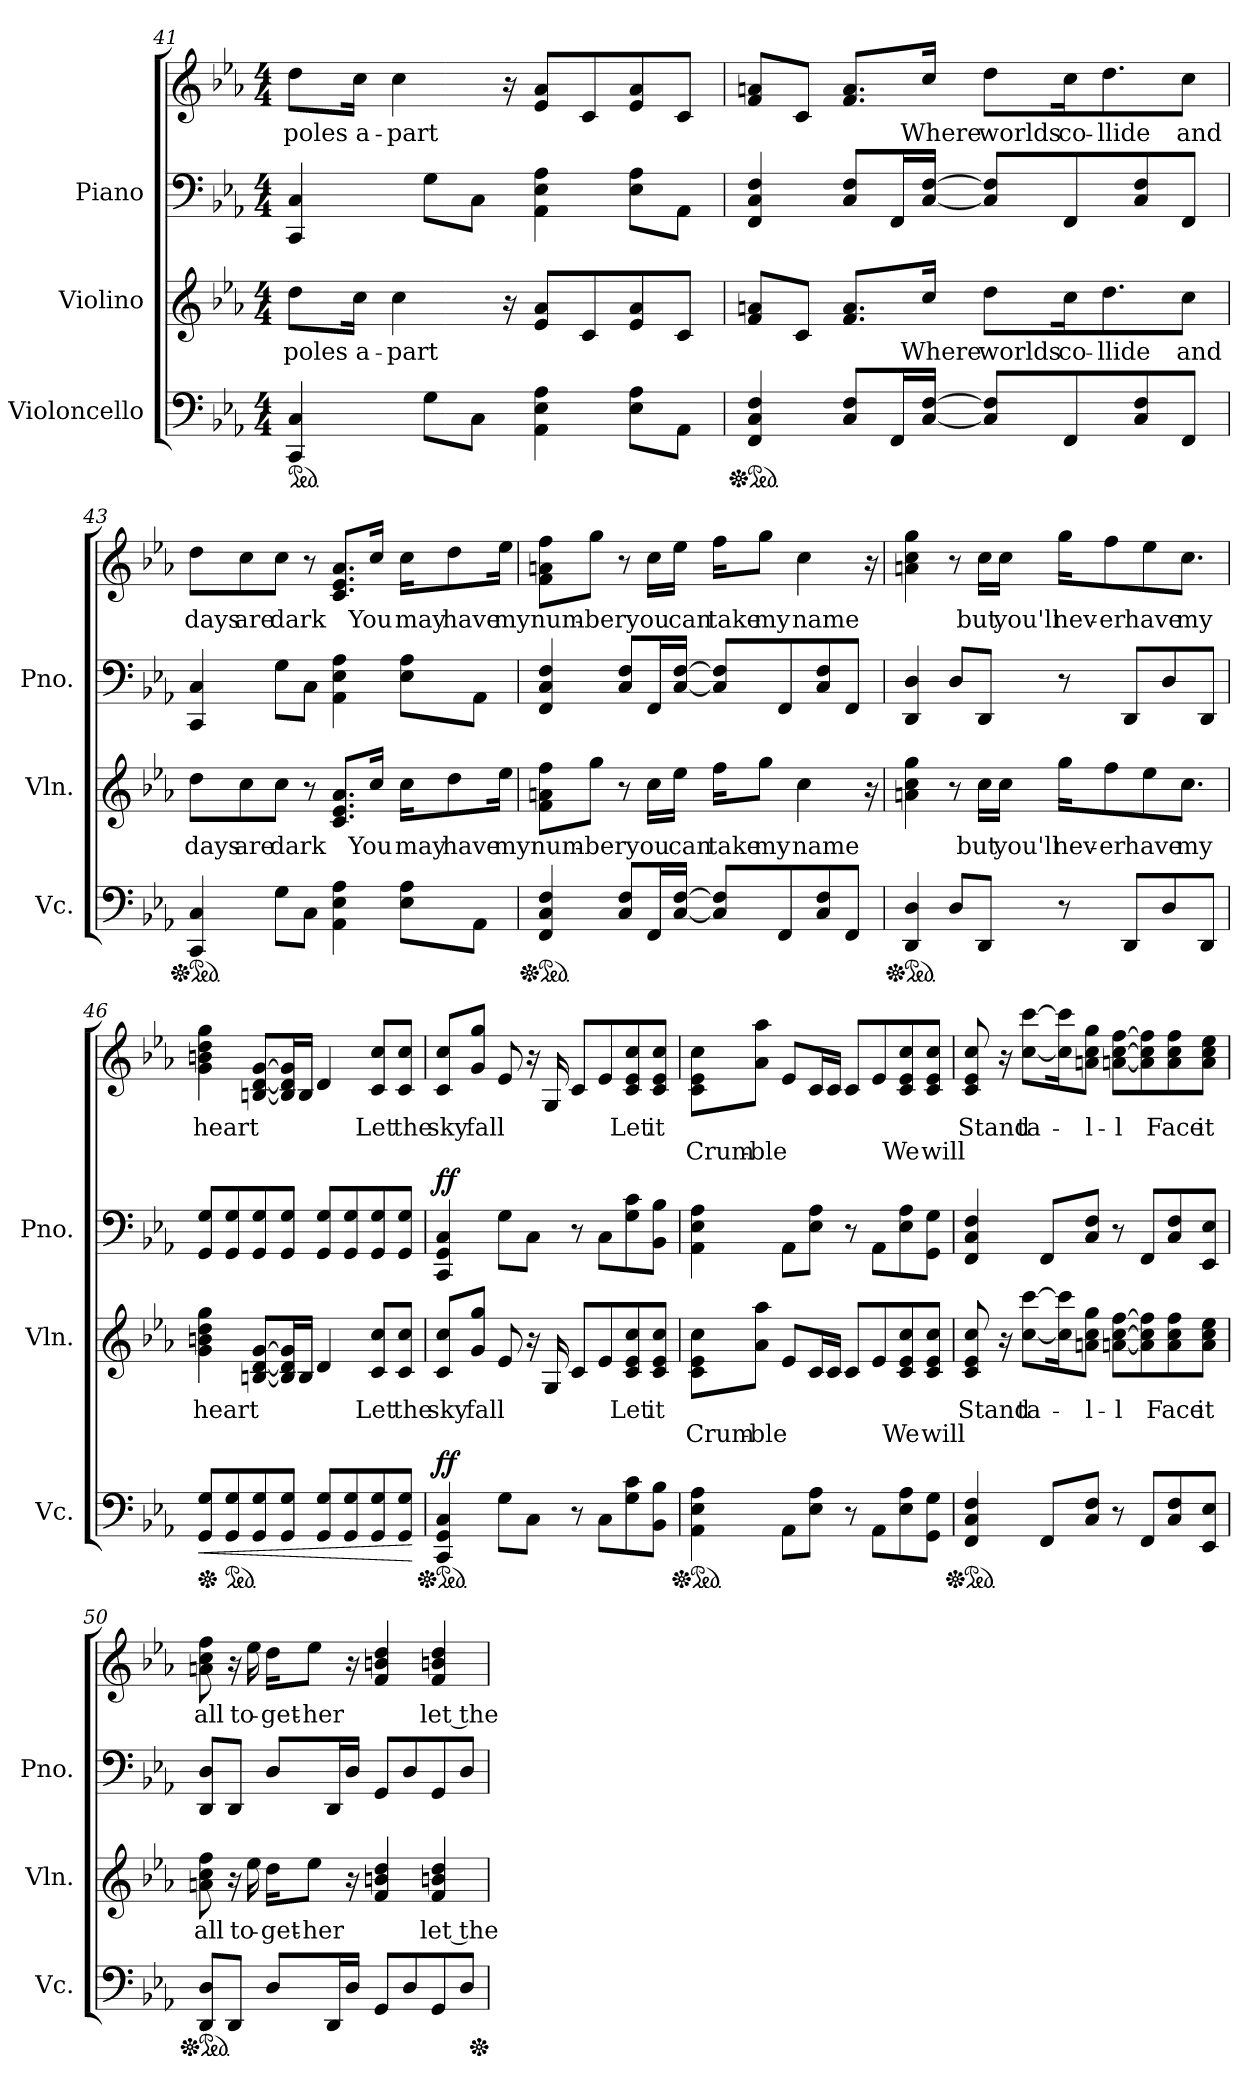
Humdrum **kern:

**kern	**dynam	**kern	**text	**text	**kern	**kern	**text	**text	**dynam
*part3	*part3	*part2	*part2	*part2	*part1	*part1	*part1	*part1	*part1
*staff4	*staff4	*staff3	*staff3	*staff3	*staff2	*staff1	*staff1	*staff1	*staff1/2
*I"Violoncello	*	*I"Violino	*	*	*I"Piano	*	*	*	*
*I'Vc.	*	*I'Vln.	*	*	*I'Pno.	*	*	*	*
!!LO:LB:g=z
*clefF4	*	*clefG2	*	*	*clefF4	*clefG2	*	*	*
*k[b-e-a-]	*	*k[b-e-a-]	*	*	*k[b-e-a-]	*k[b-e-a-]	*	*	*
*M4/4	*	*M4/4	*	*	*M4/4	*M4/4	*	*	*
*ped	*	*	*	*	*	*	*	*	*
=41	=41	=41	=41	=41	=41	=41	=41	=41	=41
!	!	!	!LO:LY:b	!	!	!	!LO:LY:b	!	!
4CC/ 4C/	.	8dd\L	poles	.	4CC/ 4C/	8dd\L	poles	.	.
!	!	!	!LO:LY:b	!	!	!	!LO:LY:b	!	!
.	.	16cc\Jk	a-	.	.	16cc\Jk	a-	.	.
!	!	!	!LO:LY:b	!	!	!	!LO:LY:b	!	!
.	.	4cc\	-part	.	.	4cc\	-part	.	.
8G\L	.	.	.	.	8G\L	.	.	.	.
8C\J	.	.	.	.	8C\J	.	.	.	.
.	.	16r	.	.	.	16r	.	.	.
4AA-\ 4E-\ 4A-\	.	8e-/ 8a-/L	.	.	4AA-\ 4E-\ 4A-\	8e-/ 8a-/L	.	.	.
.	.	8c/	.	.	.	8c/	.	.	.
8E-\ 8A-\L	.	8e-/ 8a-/	.	.	8E-\ 8A-\L	8e-/ 8a-/	.	.	.
8AA-\J	.	8c/J	.	.	8AA-\J	8c/J	.	.	.
=42	=42	=42	=42	=42	=42	=42	=42	=42	=42
*Xped	*	*	*	*	*	*	*	*	*
*ped	*	*	*	*	*	*	*	*	*
4FF/ 4C/ 4F/	.	8f/ 8an/L	.	.	4FF/ 4C/ 4F/	8f/ 8an/L	.	.	.
.	.	8c/J	.	.	.	8c/J	.	.	.
8C/ 8F/L	.	8.f/ 8.a/L	.	.	8C/ 8F/L	8.f/ 8.a/L	.	.	.
16FF/L	.	.	.	.	16FF/L	.	.	.	.
!	!	!	!LO:LY:b	!	!	!	!LO:LY:b	!	!
[16C/ [16F/JJ	.	16cc/Jk	Where	.	[16C/ [16F/JJ	16cc/Jk	Where	.	.
!	!	!	!LO:LY:b	!	!	!	!LO:LY:b	!	!
8C/] 8F/]L	.	8dd\L	worlds	.	8C/] 8F/]L	8dd\L	worlds	.	.
!	!	!	!LO:LY:b	!	!	!	!LO:LY:b	!	!
8FF/	.	16cc\K	co-	.	8FF/	16cc\K	co-	.	.
!	!	!	!LO:LY:b	!	!	!	!LO:LY:b	!	!
.	.	8.dd\	llide	.	.	8.dd\	llide	.	.
8C/ 8F/	.	.	.	.	8C/ 8F/	.	.	.	.
!	!	!	!LO:LY:b	!	!	!	!LO:LY:b	!	!
8FF/J	.	8cc\J	and	.	8FF/J	8cc\J	and	.	.
!!LO:PB:g=z
=43	=43	=43	=43	=43	=43	=43	=43	=43	=43
*Xped	*	*	*	*	*	*	*	*	*
*ped	*	*	*	*	*	*	*	*	*
!	!	!	!LO:LY:b	!	!	!	!LO:LY:b	!	!
4CC/ 4C/	.	8dd\L	days	.	4CC/ 4C/	8dd\L	days	.	.
!	!	!	!LO:LY:b	!	!	!	!LO:LY:b	!	!
.	.	8cc\	are	.	.	8cc\	are	.	.
!	!	!	!LO:LY:b	!	!	!	!LO:LY:b	!	!
8G\L	.	8cc\J	dark	.	8G\L	8cc\J	dark	.	.
8C\J	.	8r	.	.	8C\J	8r	.	.	.
4AA-\ 4E-\ 4A-\	.	8.c/ 8.e-/ 8.a-/L	.	.	4AA-\ 4E-\ 4A-\	8.c/ 8.e-/ 8.a-/L	.	.	.
!	!	!	!LO:LY:b	!	!	!	!LO:LY:b	!	!
.	.	16cc/Jk	You	.	.	16cc/Jk	You	.	.
!	!	!	!LO:LY:b	!	!	!	!LO:LY:b	!	!
8E-\ 8A-\L	.	16cc\KL	may	.	8E-\ 8A-\L	16cc\KL	may	.	.
!	!	!	!LO:LY:b	!	!	!	!LO:LY:b	!	!
.	.	8dd\	have	.	.	8dd\	have	.	.
8AA-\J	.	.	.	.	8AA-\J	.	.	.	.
!	!	!	!LO:LY:b	!	!	!	!LO:LY:b	!	!
.	.	16ee-\Jk	my	.	.	16ee-\Jk	my	.	.
=44	=44	=44	=44	=44	=44	=44	=44	=44	=44
*Xped	*	*	*	*	*	*	*	*	*
*ped	*	*	*	*	*	*	*	*	*
!	!	!	!LO:LY:b	!	!	!	!LO:LY:b	!	!
4FF/ 4C/ 4F/	.	8f\ 8an\ 8ff\L	num-	.	4FF/ 4C/ 4F/	8f\ 8an\ 8ff\L	num-	.	.
!	!	!	!LO:LY:b	!	!	!	!LO:LY:b	!	!
.	.	8gg\J	-ber	.	.	8gg\J	-ber	.	.
8C/ 8F/L	.	8r	.	.	8C/ 8F/L	8r	.	.	.
!	!	!	!LO:LY:b	!	!	!	!LO:LY:b	!	!
16FF/L	.	16cc\LL	you	.	16FF/L	16cc\LL	you	.	.
!	!	!	!LO:LY:b	!	!	!	!LO:LY:b	!	!
[16C/ [16F/JJ	.	16ee-\JJ	can	.	[16C/ [16F/JJ	16ee-\JJ	can	.	.
!	!	!	!LO:LY:b	!	!	!	!LO:LY:b	!	!
8C/] 8F/]L	.	16ff\KL	take	.	8C/] 8F/]L	16ff\KL	take	.	.
!	!	!	!LO:LY:b	!	!	!	!LO:LY:b	!	!
.	.	8gg\J	my	.	.	8gg\J	my	.	.
8FF/	.	.	.	.	8FF/	.	.	.	.
!	!	!	!LO:LY:b	!	!	!	!LO:LY:b	!	!
.	.	4cc\	name	.	.	4cc\	name	.	.
8C/ 8F/	.	.	.	.	8C/ 8F/	.	.	.	.
8FF/J	.	.	.	.	8FF/J	.	.	.	.
.	.	16r	.	.	.	16r	.	.	.
!!LO:LB:g=z
=45	=45	=45	=45	=45	=45	=45	=45	=45	=45
*Xped	*	*	*	*	*	*	*	*	*
*ped	*	*	*	*	*	*	*	*	*
4DD/ 4D/	.	4an\ 4cc\ 4gg\	.	.	4DD/ 4D/	4an\ 4cc\ 4gg\	.	.	.
8D/L	.	8r	.	.	8D/L	8r	.	.	.
!	!	!	!LO:LY:b	!	!	!	!LO:LY:b	!	!
8DD/J	.	16cc\LL	but	.	8DD/J	16cc\LL	but	.	.
!	!	!	!LO:LY:b	!	!	!	!LO:LY:b	!	!
.	.	16cc\JJ	you'll	.	.	16cc\JJ	you'll	.	.
!	!	!	!LO:LY:b	!	!	!	!LO:LY:b	!	!
8r	.	16gg\KL	nev-	.	8r	16gg\KL	nev-	.	.
!	!	!	!LO:LY:b	!	!	!	!LO:LY:b	!	!
.	.	8ff\	-er	.	.	8ff\	-er	.	.
8DD/L	.	.	.	.	8DD/L	.	.	.	.
!	!	!	!LO:LY:b	!	!	!	!LO:LY:b	!	!
.	.	8ee-\	have	.	.	8ee-\	have	.	.
8D/	.	.	.	.	8D/	.	.	.	.
!	!	!	!LO:LY:b	!	!	!	!LO:LY:b	!	!
.	.	8.cc\J	my	.	.	8.cc\J	my	.	.
8DD/J	.	.	.	.	8DD/J	.	.	.	.
=46	=46	=46	=46	=46	=46	=46	=46	=46	=46
*Xped	*	*	*	*	*	*	*	*	*
!	!LO:HP:b	!	!LO:LY:b	!	!	!	!LO:LY:b	!	!
8GG/ 8G/L	<	4g\ 4bn\ 4dd\ 4gg\	heart	.	8GG/ 8G/L	4g\ 4bn\ 4dd\ 4gg\	heart	.	.
*ped	*	*	*	*	*	*	*	*	*
8GG/ 8G/	.	.	.	.	8GG/ 8G/	.	.	.	.
8GG/ 8G/	.	[8Bn/ [8d/ [8g/L	.	.	8GG/ 8G/	[8Bn/ [8d/ [8g/L	.	.	.
8GG/ 8G/J	.	16B/] 16d/] 16g/]L	.	.	8GG/ 8G/J	16B/] 16d/] 16g/]L	.	.	.
.	.	16B/JJ	.	.	.	16B/JJ	.	.	.
8GG/ 8G/L	.	4d/	.	.	8GG/ 8G/L	4d/	.	.	.
8GG/ 8G/	.	.	.	.	8GG/ 8G/	.	.	.	.
!	!	!	!LO:LY:b	!	!	!	!LO:LY:b	!	!
8GG/ 8G/	.	8c/ 8cc/L	Let	.	8GG/ 8G/	8c/ 8cc/L	Let	.	.
!	!	!	!LO:LY:b	!	!	!	!LO:LY:b	!	!
8GG/ 8G/J	.	8c/ 8cc/J	the	.	8GG/ 8G/J	8c/ 8cc/J	the	.	.
.	[	.	.	.	.	.	.	.	.
=47	=47	=47	=47	=47	=47	=47	=47	=47	=47
*Xped	*	*	*	*	*	*	*	*	*
*ped	*	*	*	*	*	*	*	*	*
!	!LO:DY:a	!	!LO:LY:b	!	!	!	!LO:LY:b	!	!LO:DY:a=2
4CC/ 4GG/ 4C/	ff	8c/ 8cc/L	sky	.	4CC/ 4GG/ 4C/	8c/ 8cc/L	sky	.	ff
!	!	!	!LO:LY:b	!	!	!	!LO:LY:b	!	!
.	.	8g/ 8gg/J	fall	.	.	8g/ 8gg/J	fall	.	.
8G\L	.	8e-/	.	.	8G\L	8e-/	.	.	.
8C\J	.	16r	.	.	8C\J	16r	.	.	.
.	.	16G/	.	.	.	16G/	.	.	.
8r	.	8c/L	.	.	8r	8c/L	.	.	.
8C\L	.	8e-/	.	.	8C\L	8e-/	.	.	.
!	!	!	!LO:LY:b	!	!	!	!LO:LY:b	!	!
8G\ 8c\	.	8c/ 8e-/ 8cc/	Let	.	8G\ 8c\	8c/ 8e-/ 8cc/	Let	.	.
!	!	!	!LO:LY:b	!	!	!	!LO:LY:b	!	!
8BB-\ 8B-\J	.	8c/ 8e-/ 8cc/J	it	.	8BB-\ 8B-\J	8c/ 8e-/ 8cc/J	it	.	.
!!LO:PB:g=z
=48	=48	=48	=48	=48	=48	=48	=48	=48	=48
*Xped	*	*	*	*	*	*	*	*	*
*ped	*	*	*	*	*	*	*	*	*
!	!	!	!	!LO:LY:b	!	!	!	!LO:LY:b	!
4AA-\ 4E-\ 4A-\	.	8c\ 8e-\ 8cc\L	.	Crum-	4AA-\ 4E-\ 4A-\	8c\ 8e-\ 8cc\L	.	Crum-	.
!	!	!	!	!LO:LY:b	!	!	!	!LO:LY:b	!
.	.	8a-\ 8aa-\J	.	-ble	.	8a-\ 8aa-\J	.	-ble	.
8AA-\L	.	8e-/L	.	.	8AA-\L	8e-/L	.	.	.
8E-\ 8A-\J	.	16c/L	.	.	8E-\ 8A-\J	16c/L	.	.	.
.	.	16c/JJ	.	.	.	16c/JJ	.	.	.
8r	.	8c/L	.	.	8r	8c/L	.	.	.
8AA-\L	.	8e-/	.	.	8AA-\L	8e-/	.	.	.
!	!	!	!	!LO:LY:b	!	!	!	!LO:LY:b	!
8E-\ 8A-\	.	8c/ 8e-/ 8cc/	.	We	8E-\ 8A-\	8c/ 8e-/ 8cc/	.	We	.
!	!	!	!	!LO:LY:b	!	!	!	!LO:LY:b	!
8GG\ 8G\J	.	8c/ 8e-/ 8cc/J	.	will	8GG\ 8G\J	8c/ 8e-/ 8cc/J	.	will	.
=49	=49	=49	=49	=49	=49	=49	=49	=49	=49
*Xped	*	*	*	*	*	*	*	*	*
*ped	*	*	*	*	*	*	*	*	*
!	!	!	!LO:LY:b	!	!	!	!LO:LY:b	!	!
4FF/ 4C/ 4F/	.	8c/ 8e-/ 8cc/	Stand	.	4FF/ 4C/ 4F/	8c/ 8e-/ 8cc/	Stand	.	.
.	.	16r	.	.	.	16r	.	.	.
!	!	!	!LO:LY:b	!	!	!	!LO:LY:b	!	!
.	.	[8cc\ [8ccc\L	ta-	.	.	[8cc\ [8ccc\L	ta-	.	.
8FF/L	.	.	.	.	8FF/L	.	.	.	.
.	.	16cc\] 16ccc\]K	.	.	.	16cc\] 16ccc\]K	.	.	.
!	!	!	!LO:LY:b	!	!	!	!LO:LY:b	!	!
8C/ 8F/J	.	8an\ 8cc\ 8gg\J	l-	.	8C/ 8F/J	8an\ 8cc\ 8gg\J	l-	.	.
!	!	!	!LO:LY:b	!	!	!	!LO:LY:b	!	!
8r	.	[8an\ [8cc\ [8ff\L	-l	.	8r	[8an\ [8cc\ [8ff\L	-l	.	.
8FF/L	.	8a\] 8cc\] 8ff\]	.	.	8FF/L	8a\] 8cc\] 8ff\]	.	.	.
!	!	!	!LO:LY:b	!	!	!	!LO:LY:b	!	!
8C/ 8F/	.	8a\ 8cc\ 8ff\	Face	.	8C/ 8F/	8a\ 8cc\ 8ff\	Face	.	.
!	!	!	!LO:LY:b	!	!	!	!LO:LY:b	!	!
8EE-/ 8E-/J	.	8a\ 8cc\ 8ee-\J	it	.	8EE-/ 8E-/J	8a\ 8cc\ 8ee-\J	it	.	.
=50	=50	=50	=50	=50	=50	=50	=50	=50	=50
*Xped	*	*	*	*	*	*	*	*	*
*ped	*	*	*	*	*	*	*	*	*
!	!	!	!LO:LY:b	!	!	!	!LO:LY:b	!	!
8DD/ 8D/L	.	8an\ 8cc\ 8ff\	all	.	8DD/ 8D/L	8an\ 8cc\ 8ff\	all	.	.
8DD/J	.	16r	.	.	8DD/J	16r	.	.	.
!	!	!	!LO:LY:b	!	!	!	!LO:LY:b	!	!
.	.	16ee-\	to-	.	.	16ee-\	to-	.	.
!	!	!	!LO:LY:b	!	!	!	!LO:LY:b	!	!
8D/L	.	16dd\KL	-get-	.	8D/L	16dd\KL	-get-	.	.
!	!	!	!LO:LY:b	!	!	!	!LO:LY:b	!	!
.	.	8ee-\J	-her	.	.	8ee-\J	-her	.	.
16DD/L	.	.	.	.	16DD/L	.	.	.	.
16D/JJ	.	16r	.	.	16D/JJ	16r	.	.	.
8GG/L	.	4f/ 4bn/ 4dd/	.	.	8GG/L	4f/ 4bn/ 4dd/	.	.	.
8D/	.	.	.	.	8D/	.	.	.	.
!	!	!	!LO:LY:b	!	!	!	!LO:LY:b	!	!
8GG/	.	4f/ 4bn/ 4dd/	let the	.	8GG/	4f/ 4bn/ 4dd/	let the	.	.
8D/J	.	.	.	.	8D/J	.	.	.	.
*Xped	*	*	*	*	*	*	*	*	*
=	=	=	=	=	=	=	=	=	=
*-	*-	*-	*-	*-	*-	*-	*-	*-	*-
